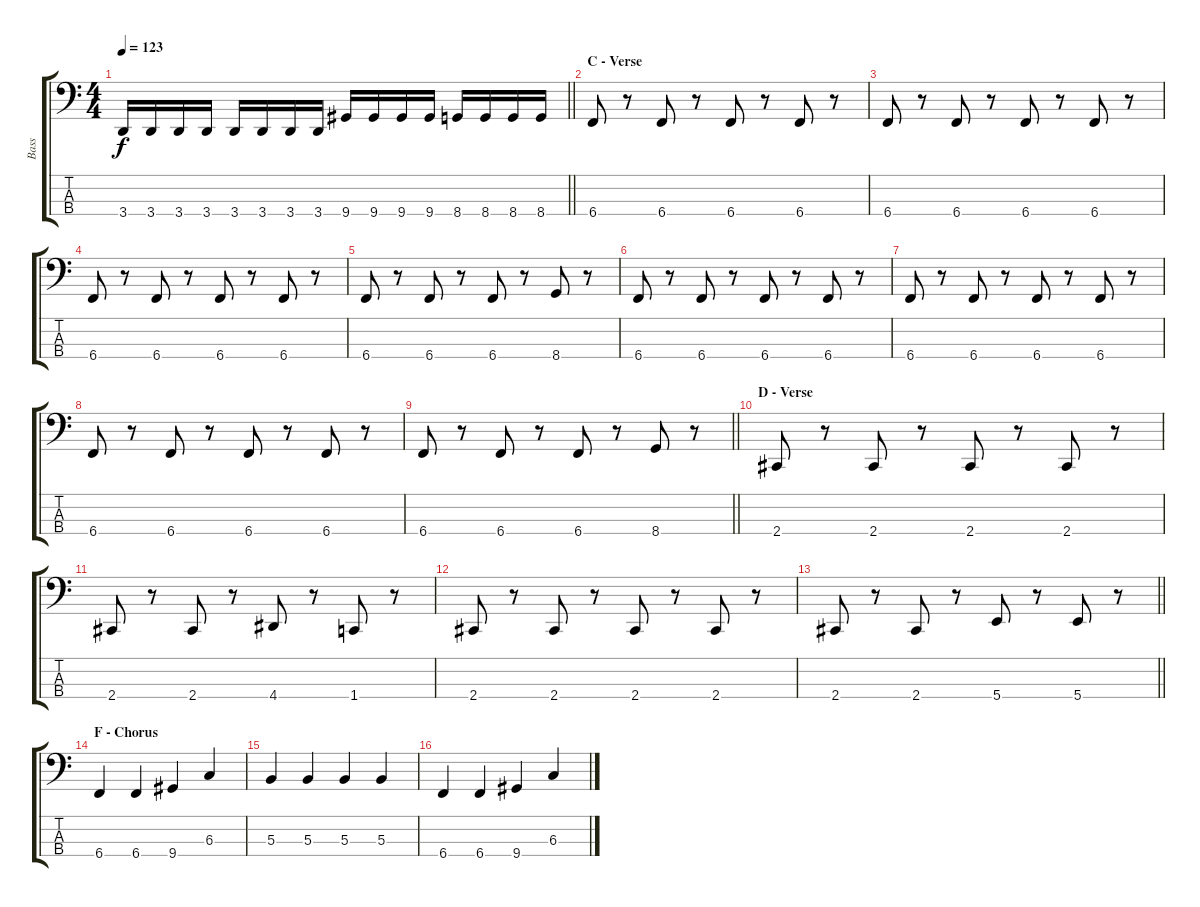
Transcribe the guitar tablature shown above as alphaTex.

\track ("Bass" "Bass") {instrument electricbassfinger}
\staff {score tabs}
\tuning (E2 B1 Gb1 B0) {hide}
\ts (4 4)
\tempo 123
\clef f4
\barLineRight lightlight
\ks c
3.4.16{dy f} 3.4.16 3.4.16 3.4.16 3.4.16 3.4.16 3.4.16 3.4.16 9.4.16 9.4.16 9.4.16 9.4.16 8.4.16 8.4.16 8.4.16 8.4.16 |
\section ("" "C - Verse")
6.4.8 r.8 6.4.8 r.8 6.4.8 r.8 6.4.8 r.8 |
6.4.8 r.8 6.4.8 r.8 6.4.8 r.8 6.4.8 r.8 |
6.4.8 r.8 6.4.8 r.8 6.4.8 r.8 6.4.8 r.8 |
6.4.8 r.8 6.4.8 r.8 6.4.8 r.8 8.4.8 r.8 |
6.4.8 r.8 6.4.8 r.8 6.4.8 r.8 6.4.8 r.8 |
6.4.8 r.8 6.4.8 r.8 6.4.8 r.8 6.4.8 r.8 |
6.4.8 r.8 6.4.8 r.8 6.4.8 r.8 6.4.8 r.8 |
\barLineRight lightlight
6.4.8 r.8 6.4.8 r.8 6.4.8 r.8 8.4.8 r.8 |
\section ("" "D - Verse")
2.4.8 r.8 2.4.8 r.8 2.4.8 r.8 2.4.8 r.8 |
2.4.8 r.8 2.4.8 r.8 4.4.8 r.8 1.4.8 r.8 |
2.4.8 r.8 2.4.8 r.8 2.4.8 r.8 2.4.8 r.8 |
\barLineRight lightlight
2.4.8 r.8 2.4.8 r.8 5.4.8 r.8 5.4.8 r.8 |
\section ("" "F - Chorus")
6.4.4 6.4.4 9.4.4 6.3.4 |
5.3.4 5.3.4 5.3.4 5.3.4 |
6.4.4 6.4.4 9.4.4 6.3.4
